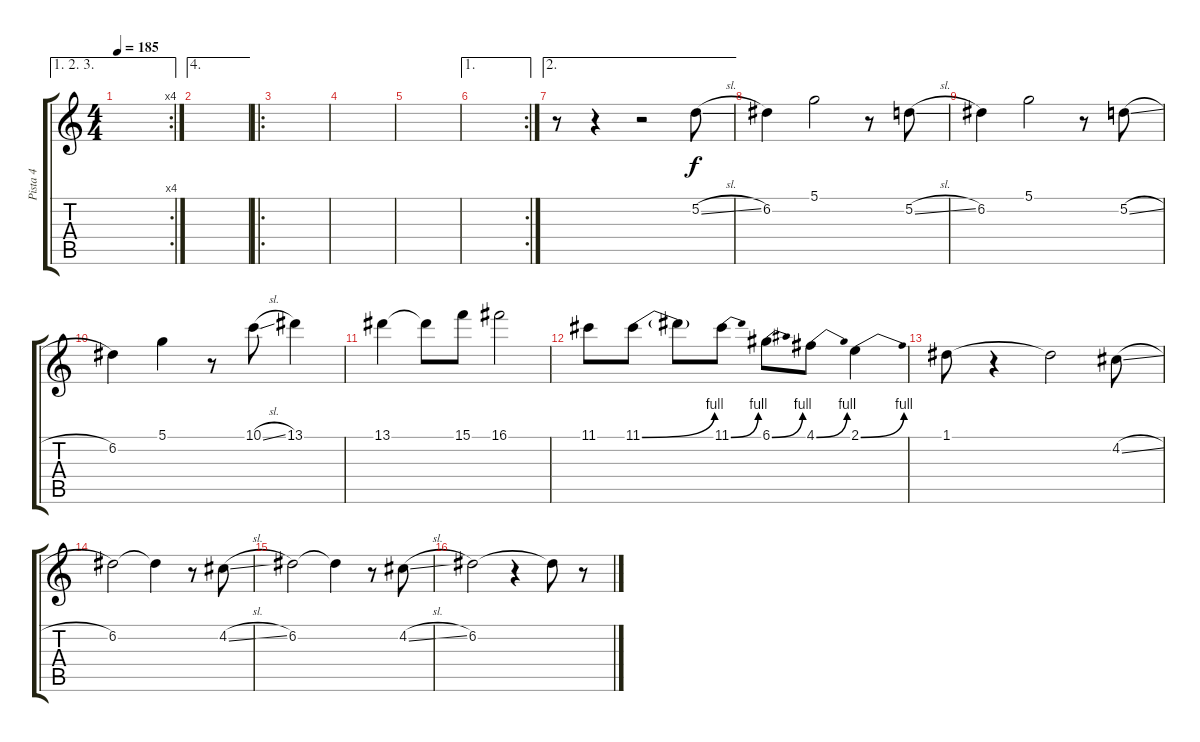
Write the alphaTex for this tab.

\track ("Pista 4" "Pista 4") {instrument distortionguitar}
\staff {score tabs}
\tuning (D4 A3 F3 C3 G2 D2) {hide}
\ae (1 2 3)
\rc 4
\ts (4 4)
\tempo 185
\clef g2
\ks c
|
\ae 4
|
\ro
|
|
|
\ae 1
\rc 2
|
\ae 2
r.8 r.4 r.2 5.2{sl}.8 |
6.2.4 5.1.2 r.8 5.2{sl}.8 |
6.2.4 5.1.2 r.8 5.2{sl}.8 |
6.2.4 5.1.4 r.8 10.1{sl}.8 13.1.4 |
13.1.4 13.1{t}.8 15.1.8 16.1.2 |
11.1.8 11.1{be (bend 0 0 60 4)}.8 11.1{t}.8 11.1{be (bend 0 0 60 4)}.8 6.1{be (bend 0 0 60 4)}.8 4.1{be (bend 0 0 60 4)}.8 2.1{be (bend 0 0 60 4)}.4 |
1.1.8 r.4 1.1{t}.2 4.2{sl}.8 |
6.2.2 6.2{t}.4 r.8 4.2{sl}.8 |
6.2.2 6.2{t}.4 r.8 4.2{sl}.8 |
6.2.2 r.4 6.2{t}.8 r.8
